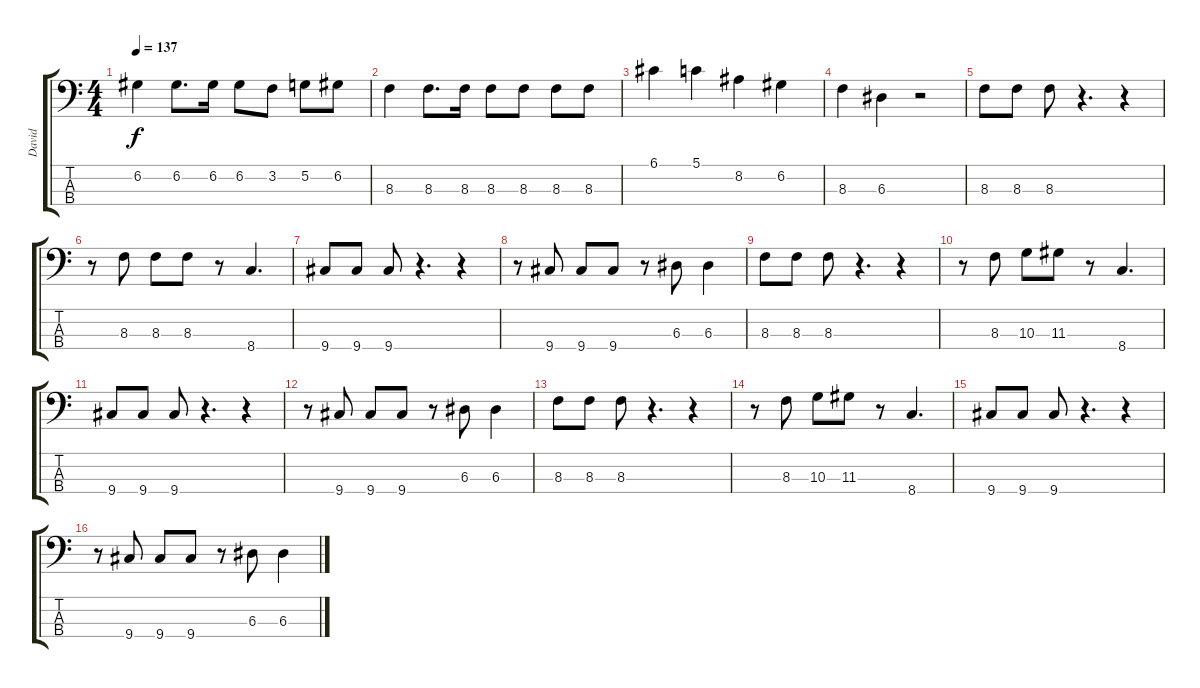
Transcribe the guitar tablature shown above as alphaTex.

\track ("David" "David") {instrument electricbasspick}
\staff {score tabs}
\tuning (G2 D2 A1 E1) {hide}
\ts (4 4)
\tempo 137
\clef f4
\ks c
6.2.4{dy f} 6.2.8{d} 6.2.16 6.2.8 3.2.8 5.2.8 6.2.8 |
8.3.4 8.3.8{d} 8.3.16 8.3.8 8.3.8 8.3.8 8.3.8 |
6.1.4 5.1.4 8.2.4 6.2.4 |
8.3.4 6.3.4 r.2 |
8.3.8 8.3.8 8.3.8 r.4{d} r.4 |
r.8 8.3.8 8.3.8 8.3.8 r.8 8.4.4{d} |
9.4.8 9.4.8 9.4.8 r.4{d} r.4 |
r.8 9.4.8 9.4.8 9.4.8 r.8 6.3.8 6.3.4 |
8.3.8 8.3.8 8.3.8 r.4{d} r.4 |
r.8 8.3.8 10.3.8 11.3.8 r.8 8.4.4{d} |
9.4.8 9.4.8 9.4.8 r.4{d} r.4 |
r.8 9.4.8 9.4.8 9.4.8 r.8 6.3.8 6.3.4 |
8.3.8 8.3.8 8.3.8 r.4{d} r.4 |
r.8 8.3.8 10.3.8 11.3.8 r.8 8.4.4{d} |
9.4.8 9.4.8 9.4.8 r.4{d} r.4 |
r.8 9.4.8 9.4.8 9.4.8 r.8 6.3.8 6.3.4
